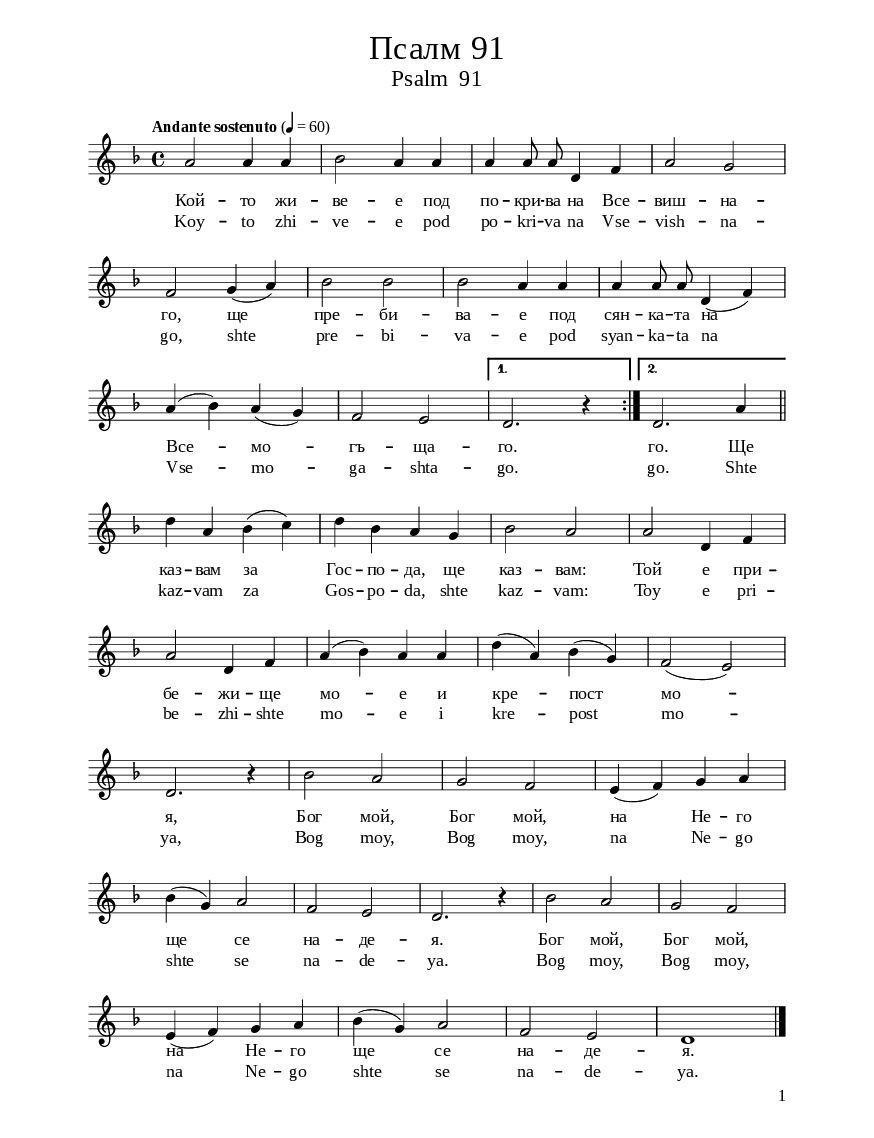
\version "2.22.0"

\paper {
  #(set-paper-size "a5")
}

\bookpart {
\paper {
  print-all-headers = ##t
  print-page-number = ##t
  print-first-page-number = ##t

  % put page numbers on the bottom
  oddHeaderMarkup = \markup ""
  evenHeaderMarkup = \markup ""
  oddFooterMarkup = \markup
    \fill-line {
      ""
      \on-the-fly #print-page-number-check-first \fromproperty #'page:page-number-string
    }
  evenFooterMarkup = \markup
    \fill-line {
      \on-the-fly #print-page-number-check-first \fromproperty #'page:page-number-string
      ""
    }

  left-margin = 1.5\cm
  right-margin = 1.5\cm
  top-margin = 1.6\cm
  bottom-margin = 1.2\cm
  ragged-bottom = ##t % do not spread the staves to fill the whole vertical space

  % change lyrics and titles font (affects notes also)
  fonts =
    #(make-pango-font-tree
     "Times New Roman"
     "DejaVu Sans"
     "DejaVu Sans Mono"
     (/ (* staff-height pt) 3.6))

  % change distance between staves
  system-system-spacing =
    #'((basic-distance . 12)
       (minimum-distance . 6)
       (padding . 1)
       (stretchability . 12))
}

\header {
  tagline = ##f
}

\score{
  \layout { 
    indent = 0.0\cm % remove first line indentation
    %ragged-last = ##t % do not spread last line to fill the whole space
    \context {
      \Score
      \omit BarNumber %remove bar numbers
    } % context

    \context { % change staff size
      \Staff
      fontSize = #+0 % affects notes size only
      \override StaffSymbol #'staff-space = #(magstep -3)
      \override StaffSymbol #'thickness = #0.5
      \override BarLine #'hair-thickness = #1
      %\override StaffSymbol #'ledger-line-thickness = #'(0 . 0)
    }

    \context { % adjust space between staff and lyrics and between the two lyric lines
      \Lyrics
      \override VerticalAxisGroup.nonstaff-relatedstaff-spacing = #'((basic-distance . 4.5))
      \override VerticalAxisGroup.nonstaff-nonstaff-spacing = #'((minimum-distance . 2))
    }
  } % layout

 \new Voice \relative a' {
    \clef treble
    \key d \minor
    \time 4/4 
     \tempo \markup {
        % make tempo note smaller
        \concat {
          "Andante sostenuto" \normal-text { " (" }
          \teeny \general-align #Y #DOWN \note {4} #0.8
          \normal-text { " = 60)" }
        }
      }
    \repeat volta 2 { 
      a2 a4 a4 | bes2 a4 a4 |  a4 \autoBeamOff a8 a8 d,4 f4 |  a2 g2 |\break
      f2 g4 ( a4 ) | bes2 bes2 | bes2 a4 a4 | a4 a8 a8 d,4 ( f4 ) | \break
      a4 ( bes4 ) a4 ( g4 ) |  f2 e2 | 
    } 
    \alternative {
      { d2. r4 | }
      { d2. a'4 | \bar "||" \break }
    } 
    
    d4 a4 bes4 ( c4 ) | d4 bes4 a4 g4 | bes2 a2 | a2 d,4 f4 | \break
    a2 d,4 f4 | a4 ( bes4 ) a4 a4 | d4 ( a4 ) bes4 ( g4 ) | f2 ( e2 ) | \break
    d2. r4 | bes'2 a2 | g2 f2 |  e4 ( f4 ) g4 a4 | \break
    bes4 ( g4 ) a2 | f2 e2 | d2. r4 | bes'2 a2 | g2 f2 | \break
    e4 ( f4 ) g4 a4 | bes4 ( g4 ) a2 | f2 e2 | d1| \bar "|." \break
  }
  
  \addlyrics {
    Кой -- то жи -- ве -- е под по -- кри -- ва на Все -- виш -- на -- 
    го, ще пре -- би -- ва -- е под сян -- ка -- та на 
    Все -- мо -- гъ -- ща -- го. го. Ще 
    каз -- вам за Гос -- по -- да, ще каз -- вам: Той е при -- 
    бе -- жи -- ще мо -- е и кре -- пост мо -- 
    я, Бог мой, Бог мой, на Не -- го 
    ще се на -- де -- я. Бог мой, Бог мой, 
    на Не -- го ще се на -- де -- я.
  }

  \addlyrics {
    Koy -- to zhi -- ve -- e pod po -- kri -- va na Vse -- vish -- na -- 
    go, shte pre -- bi -- va -- e pod syan -- ka -- ta na 
    Vse -- mo -- ga -- shta -- go. go. Shte 
    kaz -- vam za Gos -- po -- da, shte kaz -- vam: Toy e pri -- 
    be -- zhi -- shte mo -- e i kre -- post mo -- 
    ya, Bog moy, Bog moy, na Ne -- go 
    shte se na -- de -- ya. Bog moy, Bog moy, 
    na Ne -- go shte se na -- de -- ya.
  }
  
  \header {
    title = \markup \column \normal-text \fontsize #2.5 {
              \center-align
              \line { Псалм 91 }
              \vspace #-0.6
              \center-align
              \line \fontsize #-3 { Psalm 91 }
              \vspace #-0.8
              \center-align
              \line \fontsize #-3 { " " }
            }
  }
  
  \midi{}

} % score

\pageBreak

\markup \fontsize #+2.5 {
    \hspace #1
    \override #'(baseline-skip . 2.4) % affects space between column lines
    \column {
     
    }

    \hspace #5
    \override #'(baseline-skip . 2.4)
    \column {
    
    } %column
} % markup



% include foreign translation(s) of the song
\version "2.22.0"

\markup \null
\markup \null
\markup \fill-line { \fontsize #6 "Psalm 91" }
\markup \null
\markup \null
\markup \fontsize #+2.5 {
  \hspace #14
  \override #'(baseline-skip . 2)
  \column {
    \line { " " }
     
      \line { " "Wer im Schutz des Höchsten wohnt, }
 
 \line { " "bleibt im Schatten des Allmächtigen.}
 
 \line { " "Ich sage zum Herrn:}
 
 \line { " "Meine Zuflucht und meine Burg, mein Gott, }
     
   \line {  " "ich vertraue auf Ihn! }       
     
           }
       
    }    
  


} % bookpart
